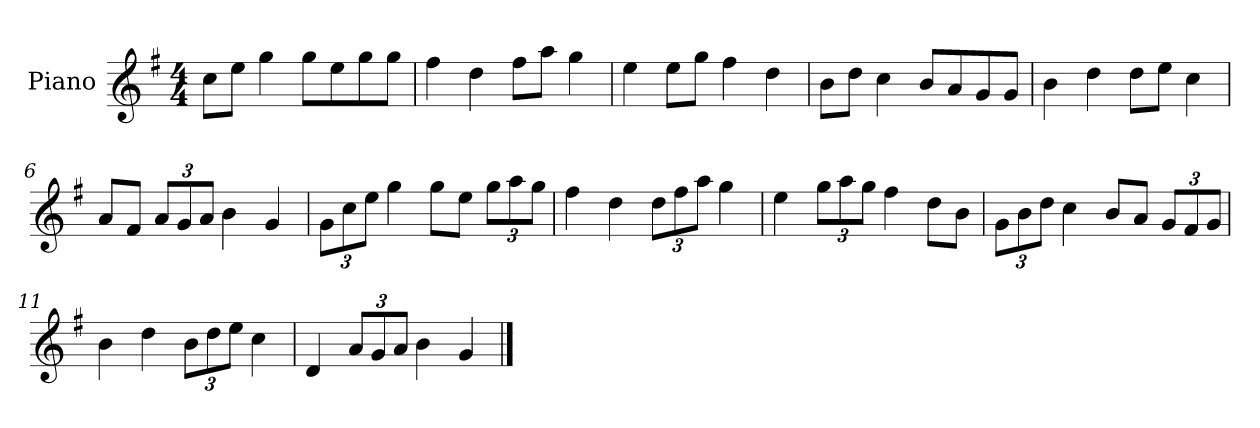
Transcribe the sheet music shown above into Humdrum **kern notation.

**kern
*part1
*staff1
*I"Piano
*I'P-no
*clefG2
*k[f#]
*M4/4
*MM90
=1
8cc\L
8ee\J
4gg\
8gg\L
8ee\
8gg\
8gg\J
=2
4ff#\
4dd\
8ff#\L
8aa\J
4gg\
=3
4ee\
8ee\L
8gg\J
4ff#\
4dd\
=4
8b\L
8dd\J
4cc\
8b/L
8a/
8g/
8g/J
=5
4b\
4dd\
8dd\L
8ee\J
4cc\
=6
8a/L
8f#/J
*Xbrackettup
12a/L
12g/
12a/J
4b\
4g/
!!LO:LB:g=z
=7
12g\L
12cc\
12ee\J
4gg\
8gg\L
8ee\J
12gg\L
12aa\
12gg\J
=8
4ff#\
4dd\
12dd\L
12ff#\
12aa\J
4gg\
=9
4ee\
12gg\L
12aa\
12gg\J
4ff#\
8dd\L
8b\J
=10
12g\L
12b\
12dd\J
4cc\
8b/L
8a/J
12g/L
12f#/
12g/J
=11
4b\
4dd\
12b\L
12dd\
12ee\J
4cc\
!!LO:LB:g=z
=12
4d/
12a/L
12g/
12a/J
4b\
4g/
==
*-
